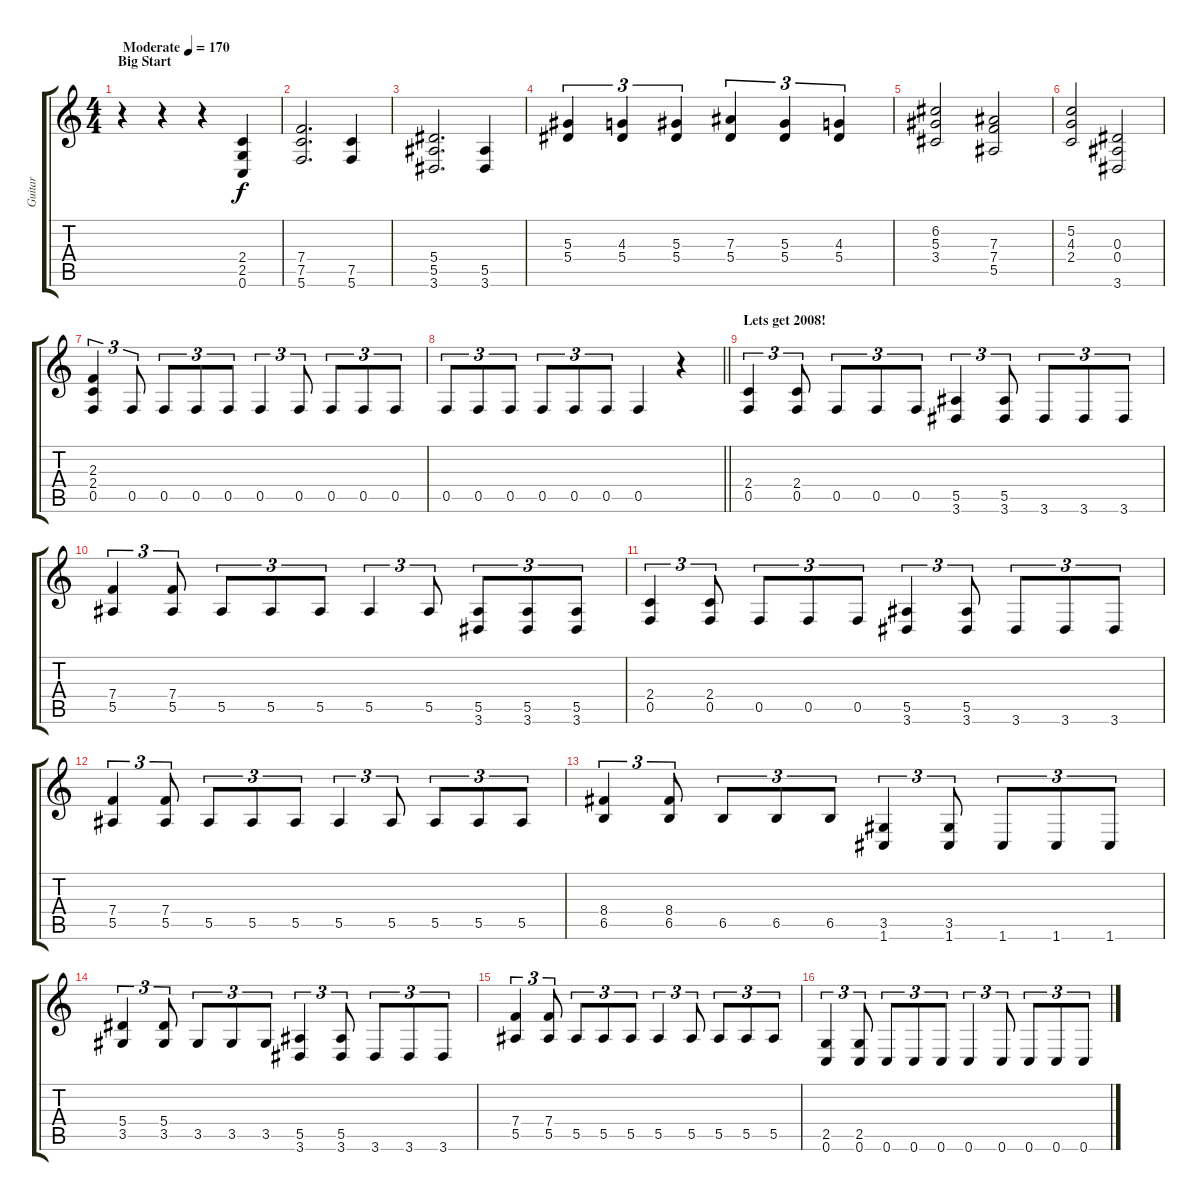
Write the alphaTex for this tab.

\track ("Guitar" "Guitar") {instrument distortionguitar}
\staff {score tabs}
\tuning (C4 G3 Eb3 Bb2 F2 C2) {hide}
\ts (4 4)
\section ("" "Big Start")
\tempo (170 "Moderate")
\clef g2
\ks c
r.4{dy f instrument distortionguitar} r.4 r.4 (2.4 2.5 0.6).4 |
(7.4 7.5 5.6).2{d} (7.5 5.6).4 |
(5.4 5.5 3.6).2{d} (5.5 3.6).4 |
(5.3 5.4).4{tu (3 2)} (4.3 5.4).4{tu (3 2)} (5.3 5.4).4{tu (3 2)} (7.3 5.4).4{tu (3 2)} (5.3 5.4).4{tu (3 2)} (4.3 5.4).4{tu (3 2)} |
(6.2 5.3 3.4).2 (7.3 7.4 5.5).2 |
(5.2 4.3 2.4).2 (0.3 0.4 3.6).2 |
(2.3 2.4 0.5).4{tu (3 2)} 0.5.8{tu (3 2)} 0.5.8{tu (3 2)} 0.5.8{tu (3 2)} 0.5.8{tu (3 2)} 0.5.4{tu (3 2)} 0.5.8{tu (3 2)} 0.5.8{tu (3 2)} 0.5.8{tu (3 2)} 0.5.8{tu (3 2)} |
\barLineRight lightlight
0.5.8{tu (3 2)} 0.5.8{tu (3 2)} 0.5.8{tu (3 2)} 0.5.8{tu (3 2)} 0.5.8{tu (3 2)} 0.5.8{tu (3 2)} 0.5.4 r.4 |
\section ("" "Lets get 2008!")
(2.4 0.5).4{tu (3 2)} (2.4 0.5).8{tu (3 2)} 0.5.8{tu (3 2)} 0.5.8{tu (3 2)} 0.5.8{tu (3 2)} (5.5 3.6).4{tu (3 2)} (5.5 3.6).8{tu (3 2)} 3.6.8{tu (3 2)} 3.6.8{tu (3 2)} 3.6.8{tu (3 2)} |
(7.4 5.5).4{tu (3 2)} (7.4 5.5).8{tu (3 2)} 5.5.8{tu (3 2)} 5.5.8{tu (3 2)} 5.5.8{tu (3 2)} 5.5.4{tu (3 2)} 5.5.8{tu (3 2)} (5.5 3.6).8{tu (3 2)} (5.5 3.6).8{tu (3 2)} (5.5 3.6).8{tu (3 2)} |
(2.4 0.5).4{tu (3 2)} (2.4 0.5).8{tu (3 2)} 0.5.8{tu (3 2)} 0.5.8{tu (3 2)} 0.5.8{tu (3 2)} (5.5 3.6).4{tu (3 2)} (5.5 3.6).8{tu (3 2)} 3.6.8{tu (3 2)} 3.6.8{tu (3 2)} 3.6.8{tu (3 2)} |
(7.4 5.5).4{tu (3 2)} (7.4 5.5).8{tu (3 2)} 5.5.8{tu (3 2)} 5.5.8{tu (3 2)} 5.5.8{tu (3 2)} 5.5.4{tu (3 2)} 5.5.8{tu (3 2)} 5.5.8{tu (3 2)} 5.5.8{tu (3 2)} 5.5.8{tu (3 2)} |
(8.4 6.5).4{tu (3 2)} (8.4 6.5).8{tu (3 2)} 6.5.8{tu (3 2)} 6.5.8{tu (3 2)} 6.5.8{tu (3 2)} (3.5 1.6).4{tu (3 2)} (3.5 1.6).8{tu (3 2)} 1.6.8{tu (3 2)} 1.6.8{tu (3 2)} 1.6.8{tu (3 2)} |
(5.4 3.5).4{tu (3 2)} (5.4 3.5).8{tu (3 2)} 3.5.8{tu (3 2)} 3.5.8{tu (3 2)} 3.5.8{tu (3 2)} (5.5 3.6).4{tu (3 2)} (5.5 3.6).8{tu (3 2)} 3.6.8{tu (3 2)} 3.6.8{tu (3 2)} 3.6.8{tu (3 2)} |
(7.4 5.5).4{tu (3 2)} (7.4 5.5).8{tu (3 2)} 5.5.8{tu (3 2)} 5.5.8{tu (3 2)} 5.5.8{tu (3 2)} 5.5.4{tu (3 2)} 5.5.8{tu (3 2)} 5.5.8{tu (3 2)} 5.5.8{tu (3 2)} 5.5.8{tu (3 2)} |
(2.5 0.6).4{tu (3 2)} (2.5 0.6).8{tu (3 2)} 0.6.8{tu (3 2)} 0.6.8{tu (3 2)} 0.6.8{tu (3 2)} 0.6.4{tu (3 2)} 0.6.8{tu (3 2)} 0.6.8{tu (3 2)} 0.6.8{tu (3 2)} 0.6.8{tu (3 2)}
